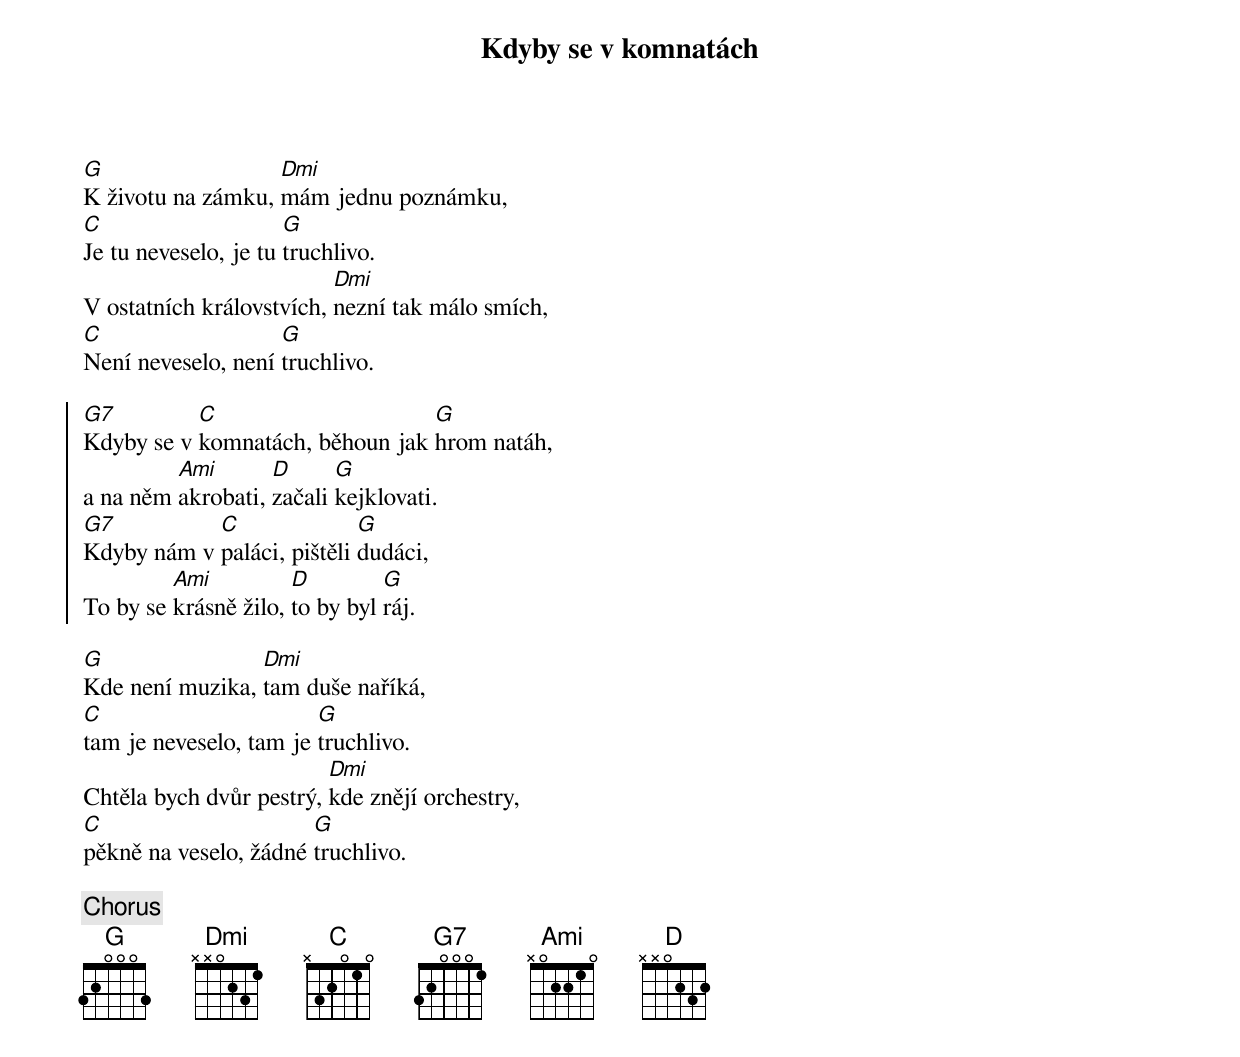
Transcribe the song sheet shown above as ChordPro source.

{title: Kdyby se v komnatách}
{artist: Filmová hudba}
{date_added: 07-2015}
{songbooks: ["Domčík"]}
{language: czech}
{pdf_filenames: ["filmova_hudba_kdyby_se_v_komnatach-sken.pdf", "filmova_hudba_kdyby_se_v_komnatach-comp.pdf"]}
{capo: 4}
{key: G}
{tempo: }
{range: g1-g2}
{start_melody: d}
{start_of_verse}
[G]K životu na zámku, [Dmi]mám jednu poznámku,
[C]Je tu neveselo, je tu [G]truchlivo.
V ostatních královstvích, [Dmi]nezní tak málo smích,
[C]Není neveselo, není [G]truchlivo.
{end_of_verse}

{start_of_chorus}
[G7]Kdyby se v [C]komnatách, běhoun jak [G]hrom natáh,
a na něm [Ami]akrobati, [D]začali [G]kejklovati.
[G7]Kdyby nám v [C]paláci, pištěli [G]dudáci,
To by se [Ami]krásně žilo, [D]to by byl [G]ráj.
{end_of_chorus}

{start_of_verse}
[G]Kde není muzika, [Dmi]tam duše naříká,
[C]tam je neveselo, tam je [G]truchlivo.
Chtěla bych dvůr pestrý, [Dmi]kde znějí orchestry,
[C]pěkně na veselo, žádné [G]truchlivo.
{end_of_verse}

{chorus}
